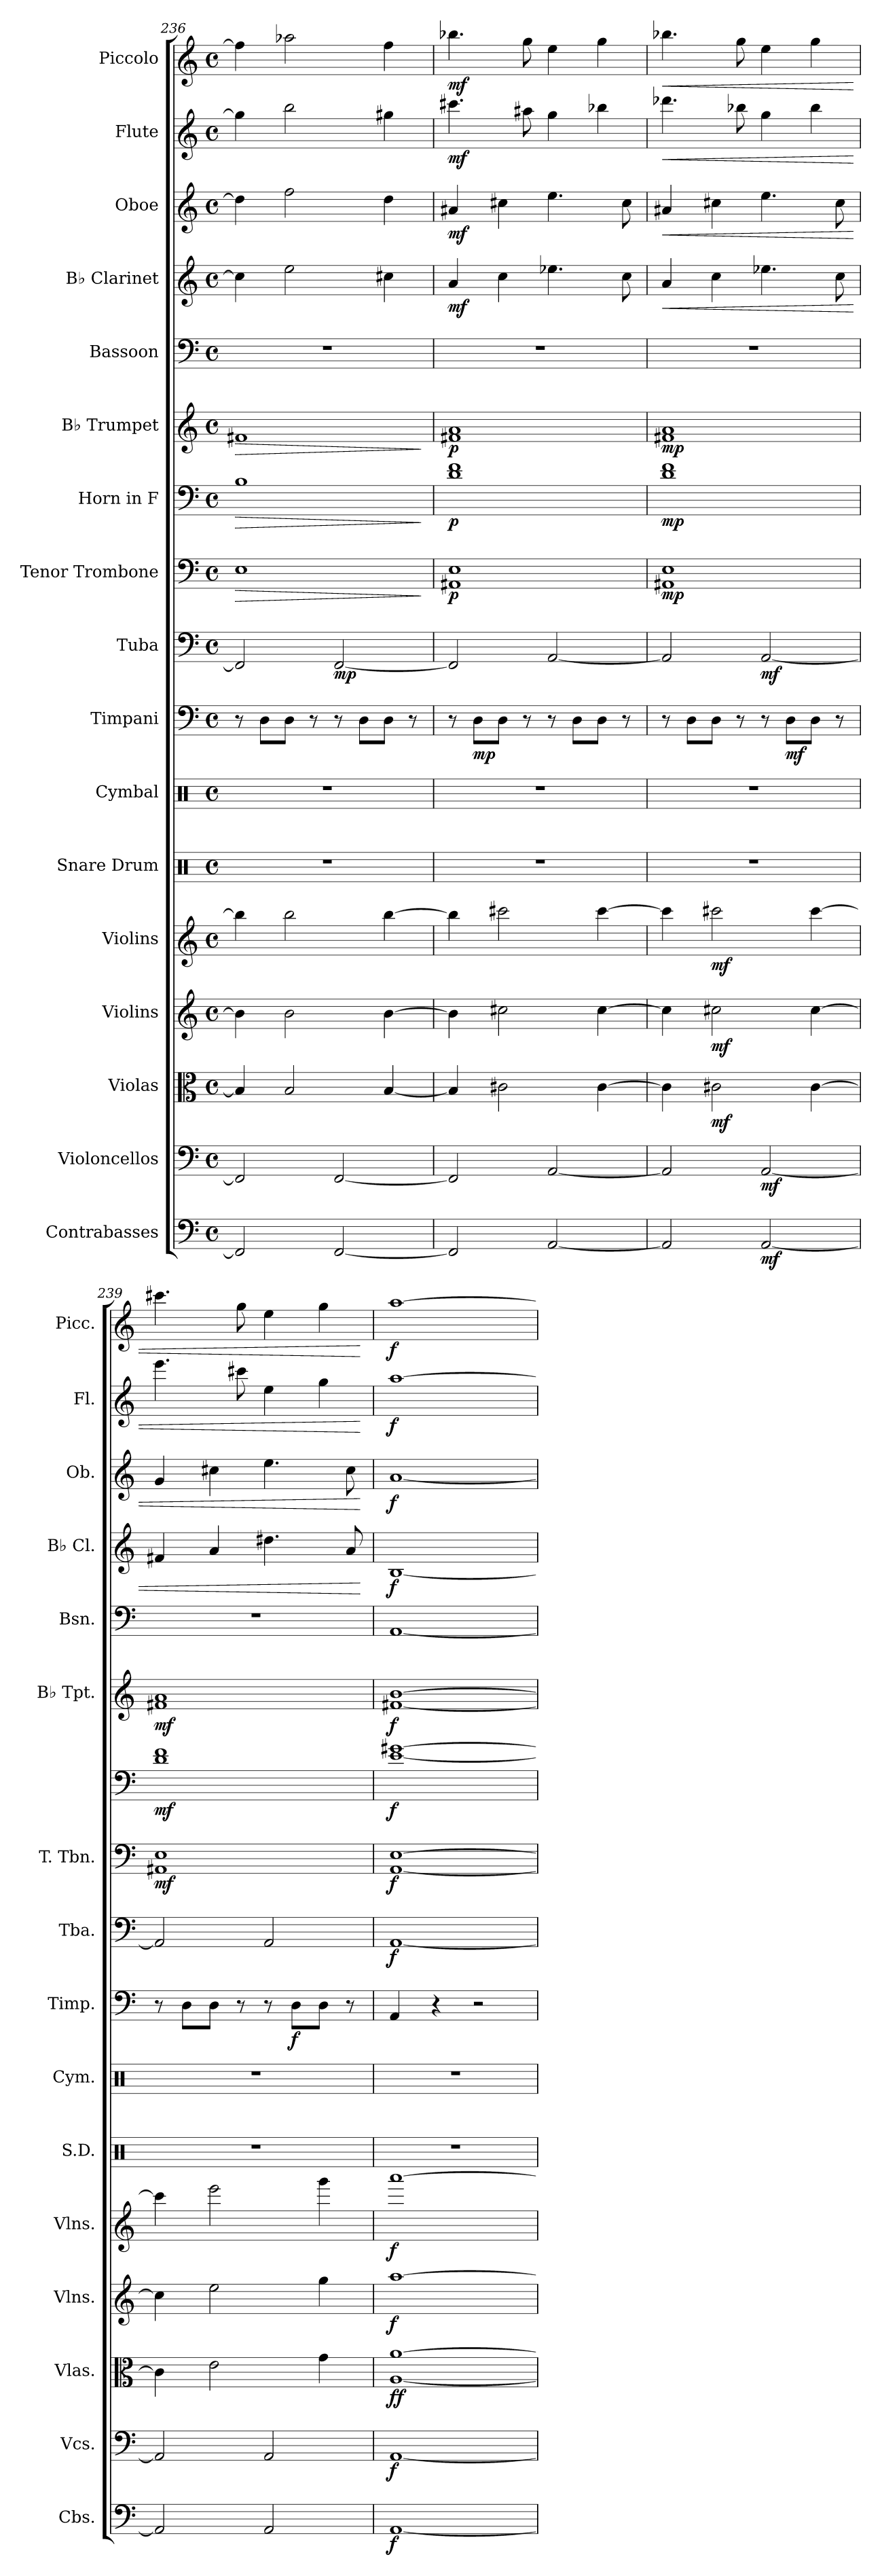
**kern	**dynam	**kern	**dynam	**kern	**dynam	**kern	**dynam	**kern	**dynam	**kern	**kern	**kern	**dynam	**kern	**dynam	**kern	**dynam	**kern	**dynam	**kern	**dynam	**kern	**kern	**dynam	**kern	**dynam	**kern	**dynam	**kern	**dynam
*part17	*part17	*part16	*part16	*part15	*part15	*part14	*part14	*part13	*part13	*part12	*part11	*part10	*part10	*part9	*part9	*part8	*part8	*part7	*part7	*part6	*part6	*part5	*part4	*part4	*part3	*part3	*part2	*part2	*part1	*part1
*staff17	*staff17	*staff16	*staff16	*staff15	*staff15	*staff14	*staff14	*staff13	*staff13	*staff12	*staff11	*staff10	*staff10	*staff9	*staff9	*staff8	*staff8	*staff7	*staff7	*staff6	*staff6	*staff5	*staff4	*staff4	*staff3	*staff3	*staff2	*staff2	*staff1	*staff1
*I"Contrabasses	*	*I"Violoncellos	*	*I"Violas	*	*I"Violins	*	*I"Violins	*	*I"Snare Drum	*I"Cymbal	*I"Timpani	*	*I"Tuba	*	*I"Tenor Trombone	*	*I"Horn in F	*	*I"B♭ Trumpet	*	*I"Bassoon	*I"B♭ Clarinet	*	*I"Oboe	*	*I"Flute	*	*I"Piccolo	*
*I'Cbs.	*	*I'Vcs.	*	*I'Vlas.	*	*I'Vlns.	*	*I'Vlns.	*	*I'S.D.	*I'Cym.	*I'Timp.	*	*I'Tba.	*	*I'T. Tbn.	*	*	*	*I'B♭ Tpt.	*	*I'Bsn.	*I'B♭ Cl.	*	*I'Ob.	*	*I'Fl.	*	*I'Picc.	*
*clefF4	*	*clefF4	*	*clefC3	*	*clefG2	*	*clefG2	*	*clefX	*clefX	*clefF4	*	*clefF4	*	*clefF4	*	*clefF4	*	*clefG2	*	*clefF4	*clefG2	*	*clefG2	*	*clefG2	*	*clefG2	*
*ITrd7c12	*	*	*	*	*	*	*	*	*	*	*	*	*	*	*	*	*	*ITrd4c7	*	*ITrd1c2	*	*	*ITrd1c2	*	*	*	*	*	*ITrd-7c-12	*
*k[]	*	*k[]	*	*k[]	*	*k[]	*	*k[]	*	*k[]	*k[]	*k[]	*	*k[]	*	*k[]	*	*k[b-]	*	*k[b-e-]	*	*k[]	*k[b-e-]	*	*k[]	*	*k[]	*	*k[]	*
*M4/4	*	*M4/4	*	*M4/4	*	*M4/4	*	*M4/4	*	*M4/4	*M4/4	*M4/4	*	*M4/4	*	*M4/4	*	*M4/4	*	*M4/4	*	*M4/4	*M4/4	*	*M4/4	*	*M4/4	*	*M4/4	*
*met(c)	*	*met(c)	*	*met(c)	*	*met(c)	*	*met(c)	*	*met(c)	*met(c)	*met(c)	*	*met(c)	*	*met(c)	*	*met(c)	*	*met(c)	*	*met(c)	*met(c)	*	*met(c)	*	*met(c)	*	*met(c)	*
=236	=236	=236	=236	=236	=236	=236	=236	=236	=236	=236	=236	=236	=236	=236	=236	=236	=236	=236	=236	=236	=236	=236	=236	=236	=236	=236	=236	=236	=236	=236
!	!	!	!	!	!	!	!	!	!	!	!	!	!	!	!	!	!LO:HP:b	!	!LO:HP:b	!	!LO:HP:b	!	!	!	!	!	!	!	!	!
2FFF/]	.	2FF/]	.	4B/]	.	4b\]	.	4bb\]	.	1r	1r	8r	.	2FF/]	.	1E	>	1E	>	1en	>	1r	4b\]	.	4dd\]	.	4gg#\]	.	4fff\]	.
.	.	.	.	.	.	.	.	.	.	.	.	8D\L	.	.	.	.	.	.	.	.	.	.	.	.	.	.	.	.	.	.
.	.	.	.	2B/	.	2b\	.	2bb\	.	.	.	8D\J	.	.	.	.	.	.	.	.	.	.	2dd\	.	2ff\	.	2bb\	.	2aaa-X\	.
.	.	.	.	.	.	.	.	.	.	.	.	8r	.	.	.	.	.	.	.	.	.	.	.	.	.	.	.	.	.	.
!	!	!	!	!	!	!	!	!	!	!	!	!	!	!	!LO:DY:b	!	!	!	!	!	!	!	!	!	!	!	!	!	!	!
[2FFF/	.	[2FF/	.	.	.	.	.	.	.	.	.	8r	.	[2FF/	mp	.	.	.	.	.	.	.	.	.	.	.	.	.	.	.
.	.	.	.	.	.	.	.	.	.	.	.	8D\L	.	.	.	.	.	.	.	.	.	.	.	.	.	.	.	.	.	.
.	.	.	.	[4B/	.	[4b\	.	[4bb\	.	.	.	8D\J	.	.	.	.	.	.	.	.	.	.	4bn\	.	4dd\	.	4gg#X\	.	4fff\	.
.	.	.	.	.	.	.	.	.	.	.	.	8r	.	.	.	.	.	.	.	.	.	.	.	.	.	.	.	.	.	.
.	.	.	.	.	.	.	.	.	.	.	.	.	.	.	.	.	]	.	]	.	]	.	.	.	.	.	.	.	.	.
=237	=237	=237	=237	=237	=237	=237	=237	=237	=237	=237	=237	=237	=237	=237	=237	=237	=237	=237	=237	=237	=237	=237	=237	=237	=237	=237	=237	=237	=237	=237
!	!	!	!	!	!	!	!	!	!	!	!	!	!	!	!	!	!LO:DY:b	!	!LO:DY:b	!	!LO:DY:b	!	!	!LO:DY:b	!	!LO:DY:b	!	!LO:DY:b	!	!LO:DY:b
2FFF/]	.	2FF/]	.	4B/]	.	4b\]	.	4bb\]	.	1r	1r	8r	.	2FF/]	.	1AA#X 1E	p	1G 1B-	p	1en 1g	p	1r	4g/	mf	4a#X/	mf	4.ccc#X\	mf	4.bbb-X\	mf
!	!	!	!	!	!	!	!	!	!	!	!	!	!LO:DY:b	!	!	!	!	!	!	!	!	!	!	!	!	!	!	!	!	!
.	.	.	.	.	.	.	.	.	.	.	.	8D\L	mp	.	.	.	.	.	.	.	.	.	.	.	.	.	.	.	.	.
.	.	.	.	2c#X\	.	2cc#X\	.	2ccc#X\	.	.	.	8D\J	.	.	.	.	.	.	.	.	.	.	4b-\	.	4cc#X\	.	.	.	.	.
.	.	.	.	.	.	.	.	.	.	.	.	8r	.	.	.	.	.	.	.	.	.	.	.	.	.	.	8aa#X\	.	8ggg\	.
[2AAA/	.	[2AA/	.	.	.	.	.	.	.	.	.	8r	.	[2AA/	.	.	.	.	.	.	.	.	4.dd-X\	.	4.ee\	.	4gg\	.	4eee\	.
.	.	.	.	.	.	.	.	.	.	.	.	8D\L	.	.	.	.	.	.	.	.	.	.	.	.	.	.	.	.	.	.
.	.	.	.	[4c#\	.	[4cc#\	.	[4ccc#\	.	.	.	8D\J	.	.	.	.	.	.	.	.	.	.	.	.	.	.	4bb-X\	.	4ggg\	.
.	.	.	.	.	.	.	.	.	.	.	.	8r	.	.	.	.	.	.	.	.	.	.	8b-\	.	8cc#\	.	.	.	.	.
!!LO:PB:g=z
=238	=238	=238	=238	=238	=238	=238	=238	=238	=238	=238	=238	=238	=238	=238	=238	=238	=238	=238	=238	=238	=238	=238	=238	=238	=238	=238	=238	=238	=238	=238
!	!	!	!	!	!	!	!	!	!	!	!	!	!	!	!	!	!LO:DY:b	!	!LO:DY:b	!	!LO:DY:b	!	!	!LO:HP:b	!	!LO:HP:b	!	!LO:HP:b	!	!LO:HP:b
2AAA/]	.	2AA/]	.	4c#\]	.	4cc#\]	.	4ccc#\]	.	1r	1r	8r	.	2AA/]	.	1AA#X 1E	mp	1G 1B-	mp	1en 1g	mp	1r	4g/	<	4a#X/	<	4.ddd-X\	<	4.bbb-X\	<
.	.	.	.	.	.	.	.	.	.	.	.	8D\L	.	.	.	.	.	.	.	.	.	.	.	.	.	.	.	.	.	.
!	!	!	!	!	!LO:DY:b	!	!LO:DY:b	!	!LO:DY:b	!	!	!	!	!	!	!	!	!	!	!	!	!	!	!	!	!	!	!	!	!
.	.	.	.	2c#X\	mf	2cc#X\	mf	2ccc#X\	mf	.	.	8D\J	.	.	.	.	.	.	.	.	.	.	4b-\	.	4cc#X\	.	.	.	.	.
.	.	.	.	.	.	.	.	.	.	.	.	8r	.	.	.	.	.	.	.	.	.	.	.	.	.	.	8bb-X\	.	8ggg\	.
!	!LO:DY:b	!	!LO:DY:b	!	!	!	!	!	!	!	!	!	!	!	!LO:DY:b	!	!	!	!	!	!	!	!	!	!	!	!	!	!	!
[2AAA/	mf	[2AA/	mf	.	.	.	.	.	.	.	.	8r	.	[2AA/	mf	.	.	.	.	.	.	.	4.dd-X\	.	4.ee\	.	4gg\	.	4eee\	.
!	!	!	!	!	!	!	!	!	!	!	!	!	!LO:DY:b	!	!	!	!	!	!	!	!	!	!	!	!	!	!	!	!	!
.	.	.	.	.	.	.	.	.	.	.	.	8D\L	mf	.	.	.	.	.	.	.	.	.	.	.	.	.	.	.	.	.
.	.	.	.	[4c#\	.	[4cc#\	.	[4ccc#\	.	.	.	8D\J	.	.	.	.	.	.	.	.	.	.	.	.	.	.	4bb-\	.	4ggg\	.
.	.	.	.	.	.	.	.	.	.	.	.	8r	.	.	.	.	.	.	.	.	.	.	8b-\	.	8cc#\	.	.	.	.	.
=239	=239	=239	=239	=239	=239	=239	=239	=239	=239	=239	=239	=239	=239	=239	=239	=239	=239	=239	=239	=239	=239	=239	=239	=239	=239	=239	=239	=239	=239	=239
!	!	!	!	!	!	!	!	!	!	!	!	!	!	!	!	!	!LO:DY:b	!	!LO:DY:b	!	!LO:DY:b	!	!	!	!	!	!	!	!	!
2AAA/]	.	2AA/]	.	4c#\]	.	4cc#\]	.	4ccc#\]	.	1r	1r	8r	.	2AA/]	.	1AA#X 1E	mf	1G 1B-	mf	1en 1g	mf	1r	4en/	.	4g/	.	4.eee\	.	4.cccc#X\	.
.	.	.	.	.	.	.	.	.	.	.	.	8D\L	.	.	.	.	.	.	.	.	.	.	.	.	.	.	.	.	.	.
.	.	.	.	2e\	.	2ee\	.	2eee\	.	.	.	8D\J	.	.	.	.	.	.	.	.	.	.	4g/	.	4cc#X\	.	.	.	.	.
.	.	.	.	.	.	.	.	.	.	.	.	8r	.	.	.	.	.	.	.	.	.	.	.	.	.	.	8ccc#X\	.	8ggg\	.
2AAA/	.	2AA/	.	.	.	.	.	.	.	.	.	8r	.	2AA/	.	.	.	.	.	.	.	.	4.cc#X\	.	4.ee\	.	4ee\	.	4eee\	.
!	!	!	!	!	!	!	!	!	!	!	!	!	!LO:DY:b	!	!	!	!	!	!	!	!	!	!	!	!	!	!	!	!	!
.	.	.	.	.	.	.	.	.	.	.	.	8D\L	f	.	.	.	.	.	.	.	.	.	.	.	.	.	.	.	.	.
.	.	.	.	4g\	.	4gg\	.	4ggg\	.	.	.	8D\J	.	.	.	.	.	.	.	.	.	.	.	.	.	.	4gg\	.	4ggg\	.
.	.	.	.	.	.	.	.	.	.	.	.	8r	.	.	.	.	.	.	.	.	.	.	8g/	.	8cc#\	.	.	.	.	.
.	.	.	.	.	.	.	.	.	.	.	.	.	.	.	.	.	.	.	.	.	.	.	.	[	.	[	.	[	.	[
=240	=240	=240	=240	=240	=240	=240	=240	=240	=240	=240	=240	=240	=240	=240	=240	=240	=240	=240	=240	=240	=240	=240	=240	=240	=240	=240	=240	=240	=240	=240
!	!LO:DY:b	!	!LO:DY:b	!	!LO:DY:b	!	!	!	!	!	!	!	!	!	!	!	!	!	!	!	!	!	!	!	!	!	!	!	!	!
!	!	!	!	!	!LO:DY:n=1:b	!	!LO:DY:b	!	!LO:DY:b	!	!	!	!	!	!LO:DY:b	!	!LO:DY:b	!	!LO:DY:b	!	!LO:DY:b	!	!	!LO:DY:b	!	!LO:DY:b	!	!LO:DY:b	!	!LO:DY:b
[1AAA	f	[1AA	f	[1A [1a	f f	[1aa	f	[1aaa	f	1r	1r	4AA/	.	[1AA	f	[1AA [1E	f	[1A [1c#X	f	[1en [1a	f	[1AA	[1A	f	[1a	f	[1aa	f	[1aaa	f
.	.	.	.	.	.	.	.	.	.	.	.	4r	.	.	.	.	.	.	.	.	.	.	.	.	.	.	.	.	.	.
.	.	.	.	.	.	.	.	.	.	.	.	2r	.	.	.	.	.	.	.	.	.	.	.	.	.	.	.	.	.	.
=	=	=	=	=	=	=	=	=	=	=	=	=	=	=	=	=	=	=	=	=	=	=	=	=	=	=	=	=	=	=
*-	*-	*-	*-	*-	*-	*-	*-	*-	*-	*-	*-	*-	*-	*-	*-	*-	*-	*-	*-	*-	*-	*-	*-	*-	*-	*-	*-	*-	*-	*-
